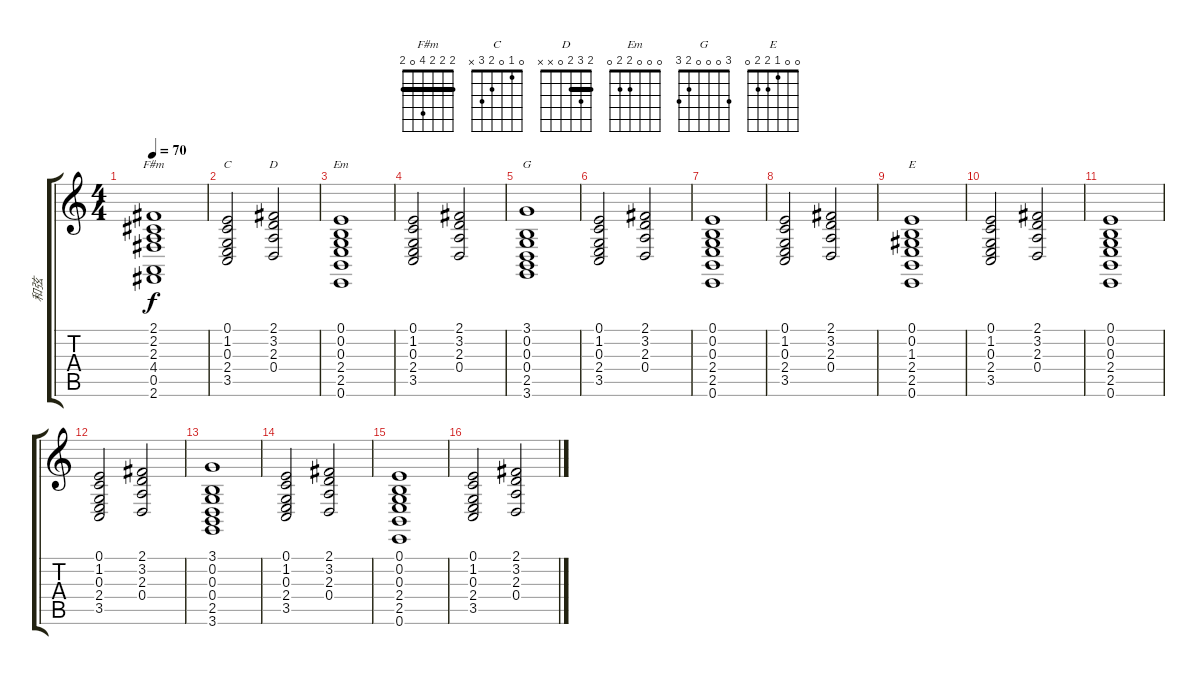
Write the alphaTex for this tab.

\track ("和弦" "和弦") {instrument synthstrings1}
\staff {score tabs}
\tuning (E4 B3 G3 D3 A2 E2) {hide}
\chord ("F#m" 2 2 2 4 0 2) {barre 2}
\chord ("C" 0 1 0 2 3 x)
\chord ("D" 2 3 2 0 x x) {barre 2}
\chord ("Em" 0 0 0 2 2 0)
\chord ("G" 3 0 0 0 2 3)
\chord ("E" 0 0 1 2 2 0)
\ts (4 4)
\tempo 70
\clef g2
\ks c
(2.1 2.2 2.3 4.4 0.5 2.6).1{ch "F#m" dy f} |
(0.1 1.2 0.3 2.4 3.5).2{ch "C"} (2.1 3.2 2.3 0.4).2{ch "D"} |
(0.1 0.2 0.3 2.4 2.5 0.6).1{ch "Em"} |
(0.1 1.2 0.3 2.4 3.5).2 (2.1 3.2 2.3 0.4).2 |
(3.1 0.2 0.3 0.4 2.5 3.6).1{ch "G"} |
(0.1 1.2 0.3 2.4 3.5).2 (2.1 3.2 2.3 0.4).2 |
(0.1 0.2 0.3 2.4 2.5 0.6).1 |
(0.1 1.2 0.3 2.4 3.5).2 (2.1 3.2 2.3 0.4).2 |
(0.1 0.2 1.3 2.4 2.5 0.6).1{ch "E"} |
(0.1 1.2 0.3 2.4 3.5).2 (2.1 3.2 2.3 0.4).2 |
(0.1 0.2 0.3 2.4 2.5 0.6).1 |
(0.1 1.2 0.3 2.4 3.5).2 (2.1 3.2 2.3 0.4).2 |
(3.1 0.2 0.3 0.4 2.5 3.6).1 |
(0.1 1.2 0.3 2.4 3.5).2 (2.1 3.2 2.3 0.4).2 |
(0.1 0.2 0.3 2.4 2.5 0.6).1 |
(0.1 1.2 0.3 2.4 3.5).2 (2.1 3.2 2.3 0.4).2
